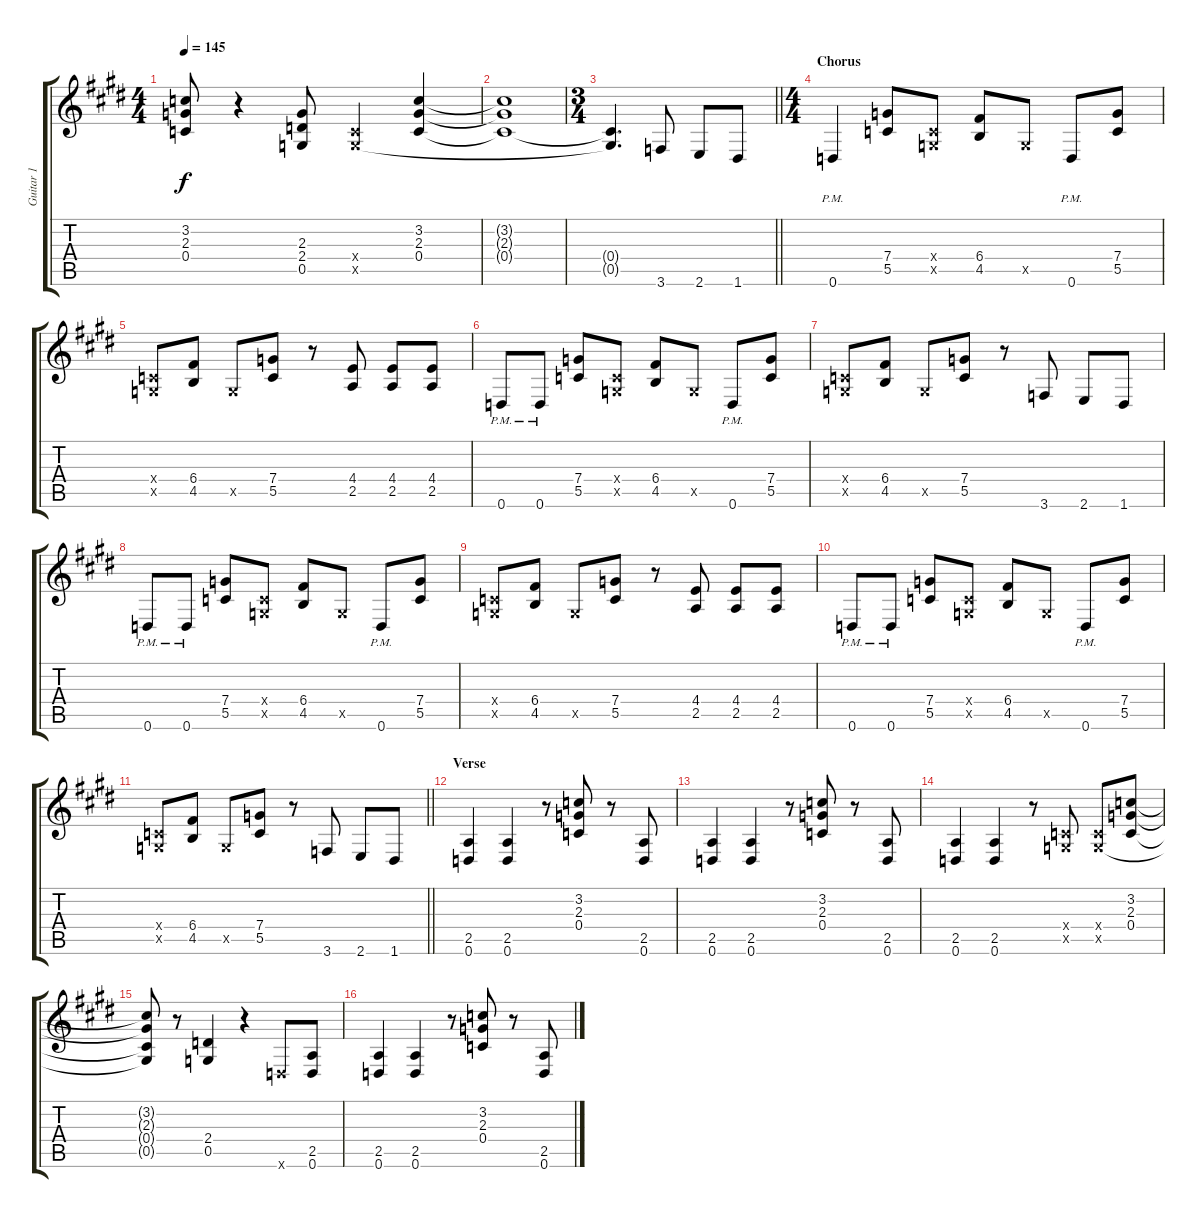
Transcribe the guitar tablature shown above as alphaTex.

\track ("Guitar 1" "Guitar 1") {instrument overdrivenguitar}
\staff {score tabs}
\tuning (D4 A3 F3 C3 G2 D2) {hide}
\ts (4 4)
\tempo 145
\clef g2
\ks e
(3.2 2.3 0.4).8{dy f} r.4 (2.3 2.4 0.5).8 (0.4{x} 0.5{x}).4 (3.2 2.3 0.4).4 |
(3.2{t} 2.3{t} 0.4{t}).1 |
\ts (3 4)
\barLineRight lightlight
(0.4{t} 0.5{t}).4{d} 3.6.8 2.6.8 1.6.8 |
\ts (4 4)
\section ("" "Chorus")
0.6{pm}.4 (7.4 5.5).8 (0.4{x} 0.5{x}).8 (6.4 4.5).8 0.5{x}.8 0.6{pm}.8 (7.4 5.5).8 |
(0.4{x} 0.5{x}).8 (6.4 4.5).8 0.5{x}.8 (7.4 5.5).8 r.8 (4.4 2.5).8 (4.4 2.5).8 (4.4 2.5).8 |
0.6{pm}.8 0.6{pm}.8 (7.4 5.5).8 (0.4{x} 0.5{x}).8 (6.4 4.5).8 0.5{x}.8 0.6{pm}.8 (7.4 5.5).8 |
(0.4{x} 0.5{x}).8 (6.4 4.5).8 0.5{x}.8 (7.4 5.5).8 r.8 3.6.8 2.6.8 1.6.8 |
0.6{pm}.8 0.6{pm}.8 (7.4 5.5).8 (0.4{x} 0.5{x}).8 (6.4 4.5).8 0.5{x}.8 0.6{pm}.8 (7.4 5.5).8 |
(0.4{x} 0.5{x}).8 (6.4 4.5).8 0.5{x}.8 (7.4 5.5).8 r.8 (4.4 2.5).8 (4.4 2.5).8 (4.4 2.5).8 |
0.6{pm}.8 0.6{pm}.8 (7.4 5.5).8 (0.4{x} 0.5{x}).8 (6.4 4.5).8 0.5{x}.8 0.6{pm}.8 (7.4 5.5).8 |
\barLineRight lightlight
(0.4{x} 0.5{x}).8 (6.4 4.5).8 0.5{x}.8 (7.4 5.5).8 r.8 3.6.8 2.6.8 1.6.8 |
\section ("" "Verse")
(2.5 0.6).4 (2.5 0.6).4 r.8 (3.2 2.3 0.4).8 r.8 (2.5 0.6).8 |
(2.5 0.6).4 (2.5 0.6).4 r.8 (3.2 2.3 0.4).8 r.8 (2.5 0.6).8 |
(2.5 0.6).4 (2.5 0.6).4 r.8 (0.4{x} 0.5{x}).8 (0.4{x} 0.5{x}).8 (3.2 2.3 0.4).8 |
(3.2{t} 2.3{t} 0.4{t} 0.5{t}).8 r.8 (2.4 0.5).4 r.4 0.6{x}.8 (2.5 0.6).8 |
(2.5 0.6).4 (2.5 0.6).4 r.8 (3.2 2.3 0.4).8 r.8 (2.5 0.6).8
